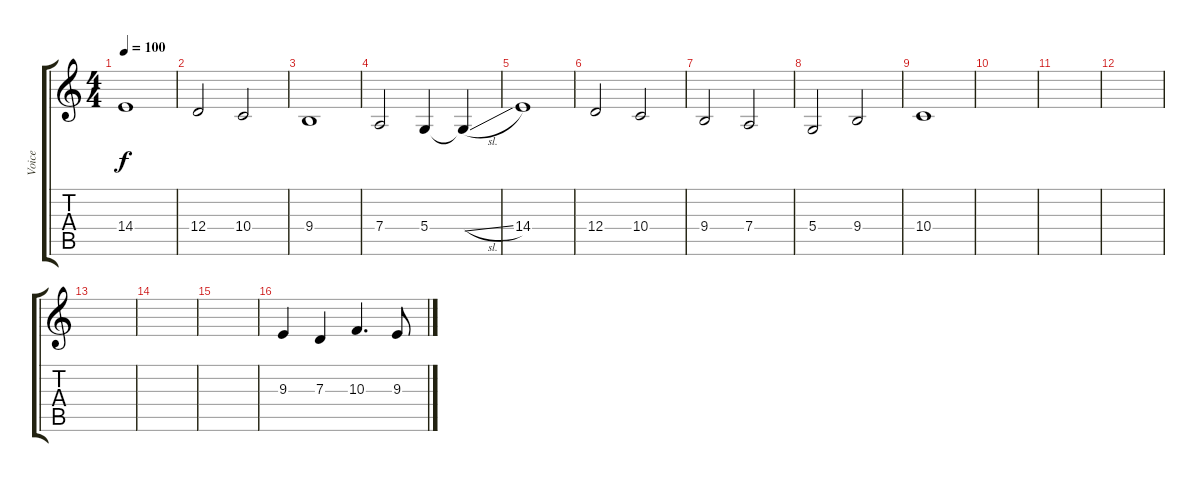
\track ("Voice" "Voice") {instrument synthvoice}
\staff {score tabs}
\tuning (E4 B3 G3 D3 A2 E2) {hide}
\ts (4 4)
\tempo 100
\clef g2
\ks c
14.4.1{dy f} |
12.4.2 10.4.2 |
9.4.1 |
7.4.2 5.4.4 5.4{sl t}.4 |
14.4.1 |
12.4.2 10.4.2 |
9.4.2 7.4.2 |
5.4.2 9.4.2 |
10.4.1 |
|
|
|
|
|
|
9.3.4 7.3.4 10.3.4{d} 9.3.8
